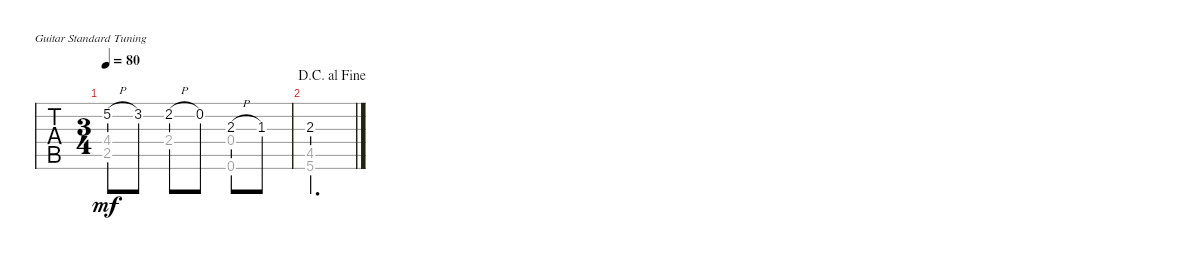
\bracketExtendMode groupsimilarinstruments
\singleTrackTrackNamePolicy hidden
\multiTrackTrackNamePolicy hidden
\firstSystemTrackNameOrientation horizontal
\otherSystemsTrackNameOrientation horizontal
\track ("Untitled" "Untitled") {instrument acousticguitarnylon}
\staff {tabs}
\tuning (E4 B3 G3 D3 A2 E2)
\voice
\ts (3 4)
\tempo 80
\clef g2
\ks d
5.2{h}.8{dy mf} 3.2.8 2.2{h}.8 0.2.8 2.3{h}.8 1.3.8 |
\jump dacapoalfine
2.3.2{d}
\voice
\clef g2
\ottava regular
\simile none
\ks d
(4.4 2.5).4{dy mf} 2.4.4 (0.4 0.6).4 |
(4.5 5.6).2{d}
